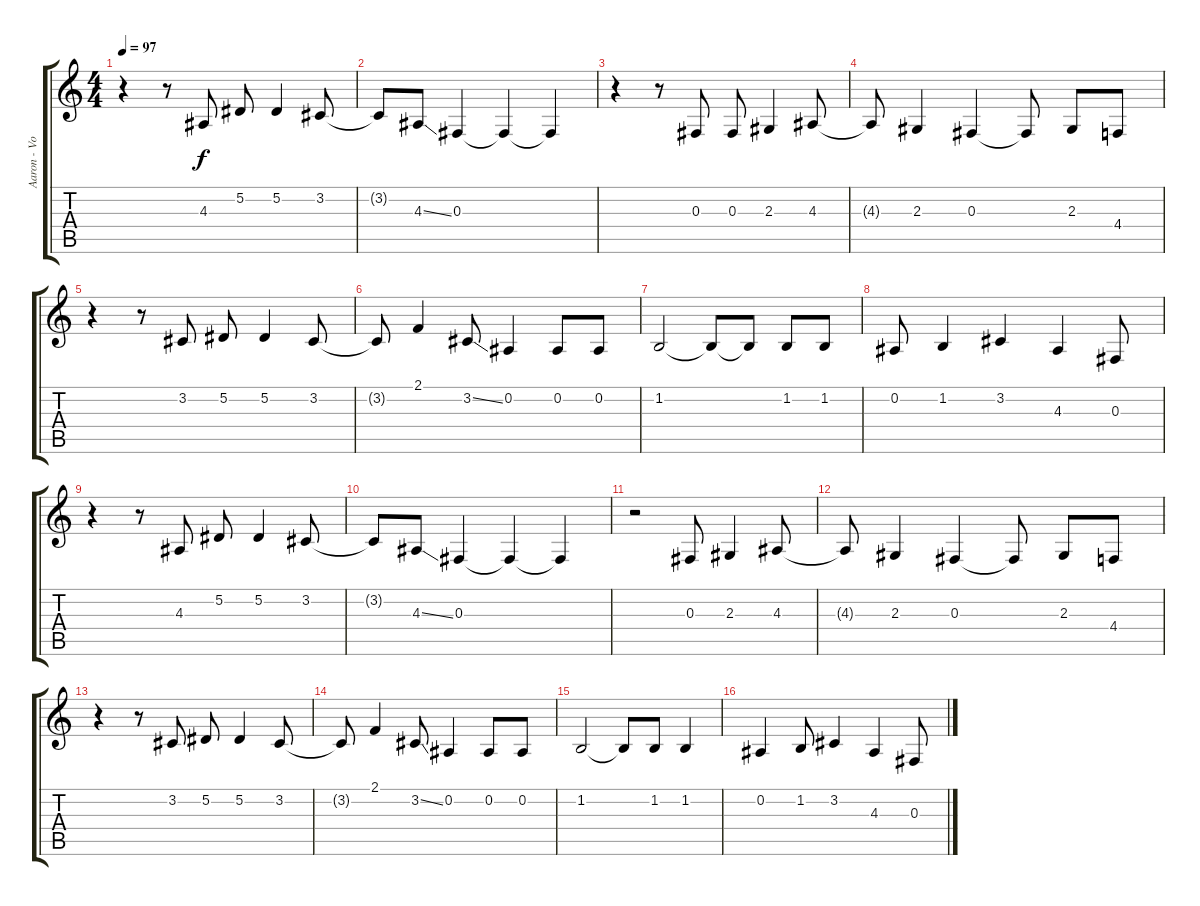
\track ("Aaron - Vocals" "Aaron - Vo") {instrument lead2sawtooth}
\staff {score tabs}
\tuning (Eb4 Bb3 Gb3 Db3 Ab2 Eb2) {hide}
\ts (4 4)
\tempo 97
\clef g2
\ks c
r.4{dy f} r.8 4.3.8 5.2.8 5.2.4 3.2.8 |
3.2{t}.8 4.3{ss}.8 0.3.4 0.3{t}.4 0.3{t}.4 |
r.4 r.8 0.3.8 0.3.8 2.3.4 4.3.8 |
4.3{t}.8 2.3.4 0.3.4 0.3{t}.8 2.3.8 4.4.8 |
r.4 r.8 3.2.8 5.2.8 5.2.4 3.2.8 |
3.2{t}.8 2.1.4 3.2{ss}.8 0.2.4 0.2.8 0.2.8 |
1.2.2 1.2{t}.8 1.2{t}.8 1.2.8 1.2.8 |
0.2.8 1.2.4 3.2.4 4.3.4 0.3.8 |
r.4 r.8 4.3.8 5.2.8 5.2.4 3.2.8 |
3.2{t}.8 4.3{ss}.8 0.3.4 0.3{t}.4 0.3{t}.4 |
r.2 0.3.8 2.3.4 4.3.8 |
4.3{t}.8 2.3.4 0.3.4 0.3{t}.8 2.3.8 4.4.8 |
r.4 r.8 3.2.8 5.2.8 5.2.4 3.2.8 |
3.2{t}.8 2.1.4 3.2{ss}.8 0.2.4 0.2.8 0.2.8 |
1.2.2 1.2{t}.8 1.2.8 1.2.4 |
0.2.4 1.2.8 3.2.4 4.3.4 0.3.8
